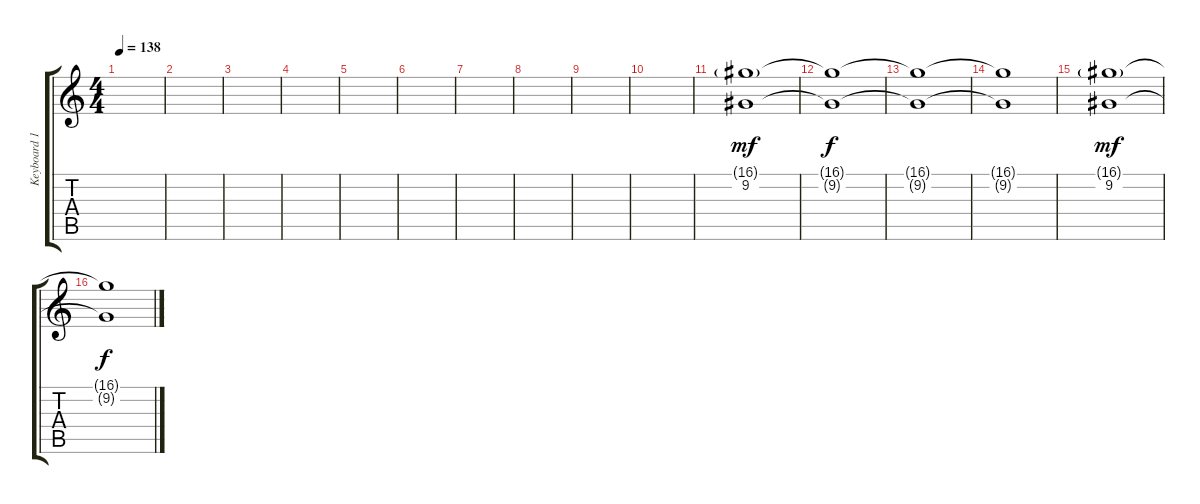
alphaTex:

\track ("Keyboard 1" "Keyboard 1") {instrument stringensemble1}
\staff {score tabs}
\tuning (E4 B3 G3 D3 A2 E2) {hide}
\ts (4 4)
\tempo 138
\clef g2
\ks c
|
|
|
|
|
|
|
|
|
|
(16.1{g} 9.2).1{dy mf} |
(16.1{t} 9.2{t}).1{dy f} |
(16.1{t} 9.2{t}).1 |
(16.1{t} 9.2{t}).1 |
(16.1{g} 9.2).1{dy mf} |
(16.1{t} 9.2{t}).1{dy f}
